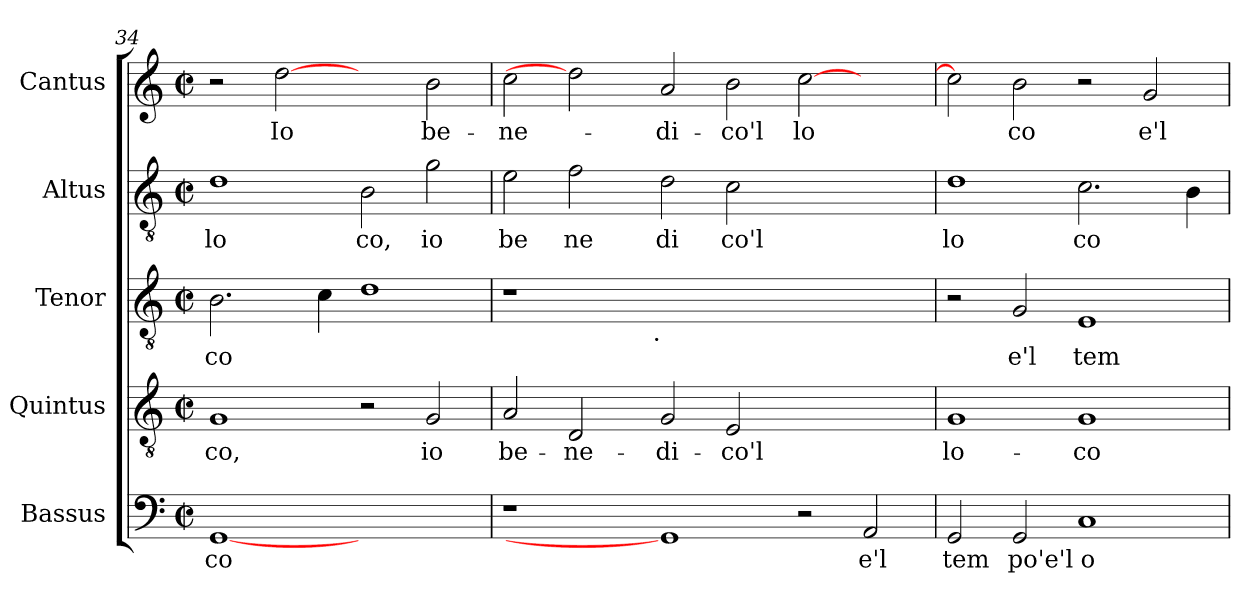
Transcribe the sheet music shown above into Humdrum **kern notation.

**kern	**text	**kern	**text	**kern	**text	**kern	**text	**kern	**text
*part5	*part5	*part4	*part4	*part3	*part3	*part2	*part2	*part1	*part1
*staff5	*staff5	*staff4	*staff4	*staff3	*staff3	*staff2	*staff2	*staff1	*staff1
*I"Bassus	*	*I"Quintus	*	*I"Tenor	*	*I"Altus	*	*I"Cantus	*
*clefF4	*	*clefGv2	*	*clefGv2	*	*clefGv2	*	*clefG2	*
*k[]	*	*k[]	*	*k[]	*	*k[]	*	*k[]	*
*C:	*	*C:	*	*C:	*	*C:	*	*C:	*
*M2/2	*	*M2/2	*	*M2/2	*	*M2/2	*	*M2/2	*
*met(c|)	*	*met(c|)	*	*met(c|)	*	*met(c|)	*	*met(c|)	*
=34	=34	=34	=34	=34	=34	=34	=34	=34	=34
!	!LO:LY:b:cj	!	!LO:LY:b	!	!LO:LY:b:cj	!	!LO:LY:b:cj	!	!
[1GG	co	1G	-co,	2.B\	co	1d	lo	2r	.
!	!	!	!	!	!	!	!	!	!LO:LY:b:cj
.	.	.	.	.	.	.	.	[2dd	Io
!	!	!	!	!	!LO:LY:b:cj	!	!	!	!
.	.	.	.	4c\	.	.	.	.	.
!	!	!	!	!	!LO:LY:b:cj	!	!LO:LY:b:cj	!	!
1ryy	.	2r	.	1d	.	2B\	co,	2ryy	.
!	!	!	!LO:LY:b	!	!	!	!LO:LY:b:cj	!	!LO:LY:b:cj
.	.	2G/	io	.	.	2g\	io	2b\	be-
=35	=35	=35	=35	=35	=35	=35	=35	=35	=35
!	!	!	!LO:LY:b	!	!	!	!LO:LY:b:cj	!	!LO:LY:b:cj
*	*	*	*	*^	*	*	*	*	*
1r	.	2A/	be-	1r	2ryy	.	2e\	be	2cc\	-ne-
!	!	!	!LO:LY:b	!	!	!	!	!LO:LY:b:cj	!	!
.	.	2D/	-ne-	.	4ryy	.	2f\	ne	2dd]	.
.	.	.	.	.	8...ryy	.	.	.	.	.
!	!	!	!	!	!LO:TX:b:t=.	!	!	!	!	!
.	.	.	.	.	1ryy	.	.	.	.	.
!	!	!	!LO:LY:b	!	!	!	!	!LO:LY:b:cj	!	!LO:LY:b:cj
1GG]	.	2G/	-di-	0ryy	.	.	2d\	di	2a/	-di-
!	!	!	!LO:LY:b	!	!	!	!	!LO:LY:b:cj	!	!LO:LY:b:cj
.	.	2E/	-co'l	.	.	.	2c\	co'l	2b\	-co'l
.	.	.	.	.	1ryy	.	.	.	.	.
!	!	!	!	!	!	!	!	!	!	!LO:LY:b:cj
2r	.	1ryy	.	.	.	.	1ryy	.	[>2cc\	lo-
!	!LO:LY:b:cj	!	!	!	!	!	!	!	!	!
2AA/	e'l	.	.	.	.	.	.	.	2ryy	.
.	.	.	.	.	64ryy	.	.	.	.	.
=36	=36	=36	=36	=36	=36	=36	=36	=36	=36	=36
!	!LO:LY:b:cj	!	!LO:LY:b	!	!	!	!	!LO:LY:b:cj	!	!LO:LY:b:cj
*	*	*	*	*v	*v	*	*	*	*	*
2GG/	tem	1G	lo-	2r	.	1d	lo	2cc\]	--
!	!LO:LY:b:cj	!	!	!	!LO:LY:b:cj	!	!	!	!LO:LY:b:cj
2GG/	po'e'l	.	.	2G/	e'l	.	.	2b\	-co
!	!LO:LY:b:cj	!	!LO:LY:b	!	!LO:LY:b:cj	!	!LO:LY:b:cj	!	!
1C	o	1G	-co	1E	tem	2.c\	co	2r	.
!	!	!	!	!	!	!	!	!	!LO:LY:b:cj
.	.	.	.	.	.	.	.	2g/	e'l
!	!	!	!	!	!	!	!LO:LY:b:cj	!	!
.	.	.	.	.	.	4B\	.	.	.
=	=	=	=	=	=	=	=	=	=
*-	*-	*-	*-	*-	*-	*-	*-	*-	*-
